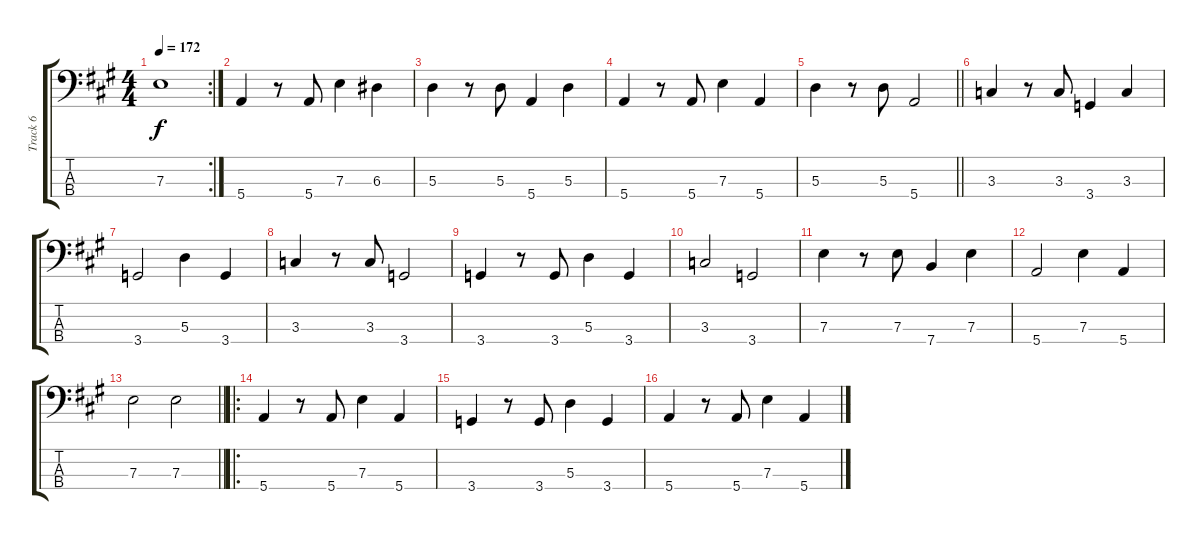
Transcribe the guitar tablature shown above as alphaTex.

\track ("Track 6" "Track 6") {instrument electricbassfinger}
\staff {score tabs}
\tuning (G2 D2 A1 E1) {hide}
\rc 2
\ts (4 4)
\tempo 172
\clef f4
\ks a
7.3.1{dy f} |
5.4.4 r.8 5.4.8 7.3.4 6.3.4 |
5.3.4 r.8 5.3.8 5.4.4 5.3.4 |
5.4.4 r.8 5.4.8 7.3.4 5.4.4 |
\barLineRight lightlight
5.3.4 r.8 5.3.8 5.4.2 |
3.3.4 r.8 3.3.8 3.4.4 3.3.4 |
3.4.2 5.3.4 3.4.4 |
3.3.4 r.8 3.3.8 3.4.2 |
3.4.4 r.8 3.4.8 5.3.4 3.4.4 |
3.3.2 3.4.2 |
7.3.4 r.8 7.3.8 7.4.4 7.3.4 |
5.4.2 7.3.4 5.4.4 |
\barLineRight lightlight
7.3.2 7.3.2 |
\ro
5.4.4 r.8 5.4.8 7.3.4 5.4.4 |
3.4.4 r.8 3.4.8 5.3.4 3.4.4 |
5.4.4 r.8 5.4.8 7.3.4 5.4.4
